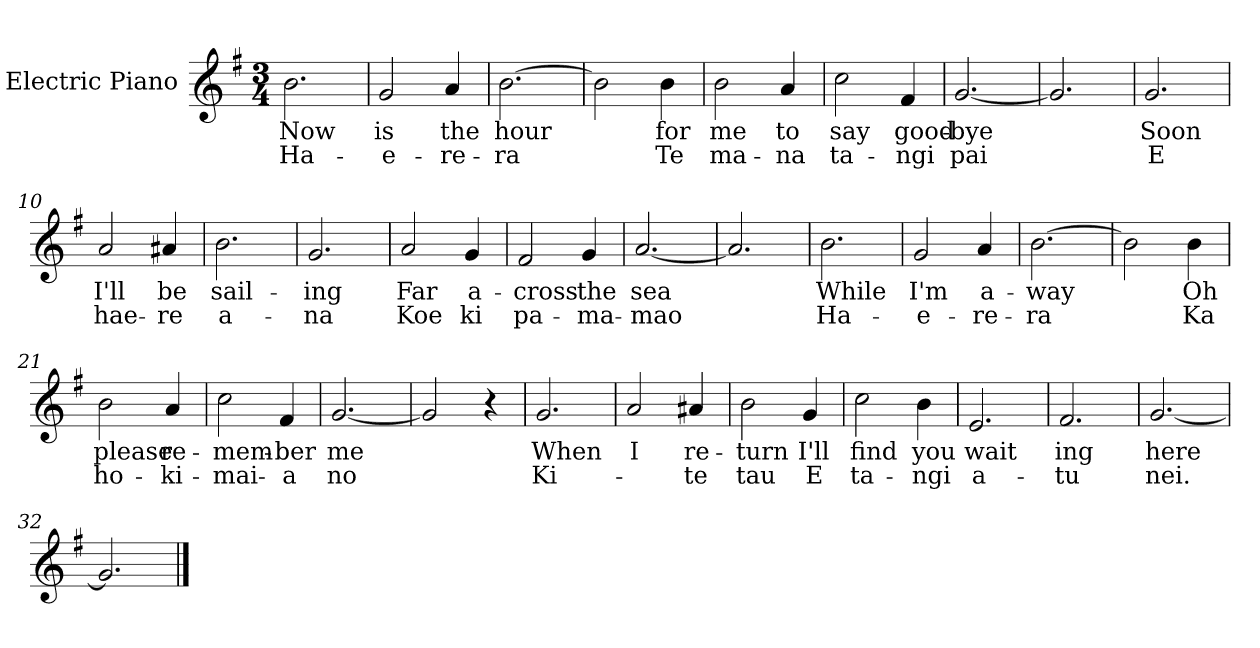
**kern	**text	**text
*part1	*part1	*part1
*staff1	*staff1	*staff1
*I"Electric Piano	*	*
*I'E.Pno	*	*
*clefG2	*	*
*k[f#]	*	*
*G:	*	*
*M3/4	*	*
=1	=1	=1
2.b\	Now	Ha-
=2	=2	=2
2g/	is	-e-
4a/	the	-re-
=3	=3	=3
[2.b\	hour	-ra
=4	=4	=4
2b\]	.	.
4b\	for	Te
=5	=5	=5
2b\	me	ma-
4a/	to	-na
=6	=6	=6
2cc\	say	ta-
4f#/	good-	-ngi
=7	=7	=7
[2.g/	-bye	pai
=8	=8	=8
2.g/]	.	.
=9	=9	=9
2.g/	Soon	E
!!LO:LB:g=z
=10	=10	=10
2a/	I'll	hae-
4a#X/	be	-re
=11	=11	=11
2.b\	sail-	a-
=12	=12	=12
2.g/	-ing	-na
=13	=13	=13
2a/	Far	Koe
4g/	a-	ki
=14	=14	=14
2f#/	-cross	pa-
4g/	the	-ma-
=15	=15	=15
[2.a/	sea	-mao
=16	=16	=16
2.a/]	.	.
=17	=17	=17
2.b\	While	Ha-
=18	=18	=18
2g/	I'm	-e-
4a/	a-	-re-
=19	=19	=19
[2.b\	-way	-ra
!!LO:LB:g=z
=20	=20	=20
2b\]	.	.
4b\	Oh	Ka
=21	=21	=21
2b\	please	ho-
4a/	re-	-ki-
=22	=22	=22
2cc\	-mem-	-mai-
4f#/	-ber	-a
=23	=23	=23
[2.g/	me	no
=24	=24	=24
2g/]	.	.
4r	.	.
=25	=25	=25
2.g/	When	Ki-
=26	=26	=26
2a/	I	.
4a#X/	re-	-te
=27	=27	=27
2b\	-turn	tau
4g/	I'll	E
=28	=28	=28
2cc\	find	ta-
4b\	you	-ngi
!!LO:LB:g=z
=29	=29	=29
2.e/	wait	a-
=30	=30	=30
2.f#/	ing	-tu
=31	=31	=31
[2.g/	here	nei.
=32	=32	=32
2.g/]	.	.
==	==	==
*-	*-	*-
